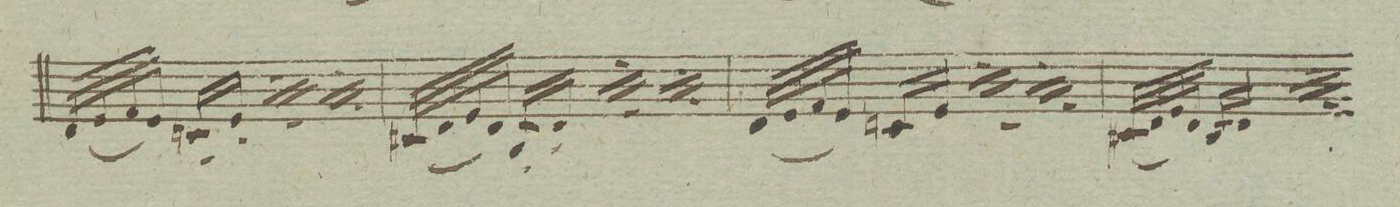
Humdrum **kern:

**kern	**dynam
*I"Violino. 2do	*
*clefG2	*
*k[b-e-a-]	*
*M3/4	*
(32d/LLL	.
32e-/	.
32f/	.
32e-/JJJ)	.
16cn'/LL	.
16e-'/JJ	.
*rep	*
(32d/LLL	.
32e-/	.
32f/	.
32e-/JJJ)	.
16c'/LL	.
16e-'/JJ	.
*Xrep	*
*rep	*
(32d/LLL	.
32e-/	.
32f/	.
32e-/JJJ)	.
16c'/LL	.
16e-'/JJ	.
*Xrep	*
=31	=31
(32c#X/LLL	.
32d/	.
32e-/	.
32d/JJJ)	.
16B-'/LL	.
16d'/JJ	.
*rep	*
(32c#/LLL	.
32d/	.
32e-/	.
32d/JJJ)	.
16B-'/LL	.
16d'/JJ	.
*Xrep	*
*rep	*
(32c#/LLL	.
32d/	.
32e-/	.
32d/JJJ)	.
16B-'/LL	.
16d'/JJ	.
*Xrep	*
=32	=32
(32d/LLL	.
32e-/	.
32f/	.
32e-/JJJ)	.
16cn/LL	.
16e-/JJ	.
*rep	*
(32d/LLL	.
32e-/	.
32f/	.
32e-/JJJ)	.
16c/LL	.
16e-/JJ	.
*Xrep	*
*rep	*
(32d/LLL	.
32e-/	.
32f/	.
32e-/JJJ)	.
16c/LL	.
16e-/JJ	.
*Xrep	*
=33	=33
(32c#X/LLL	.
32d/	.
32e-/	.
32d/JJJ)	.
16B-/LL	.
16d/JJ	.
*rep	*
(32c#/LLL	.
32d/	.
32e-/	.
32d/JJJ)	.
16B-/LL	.
16d/JJ	.
*Xrep	*
*-	*-
